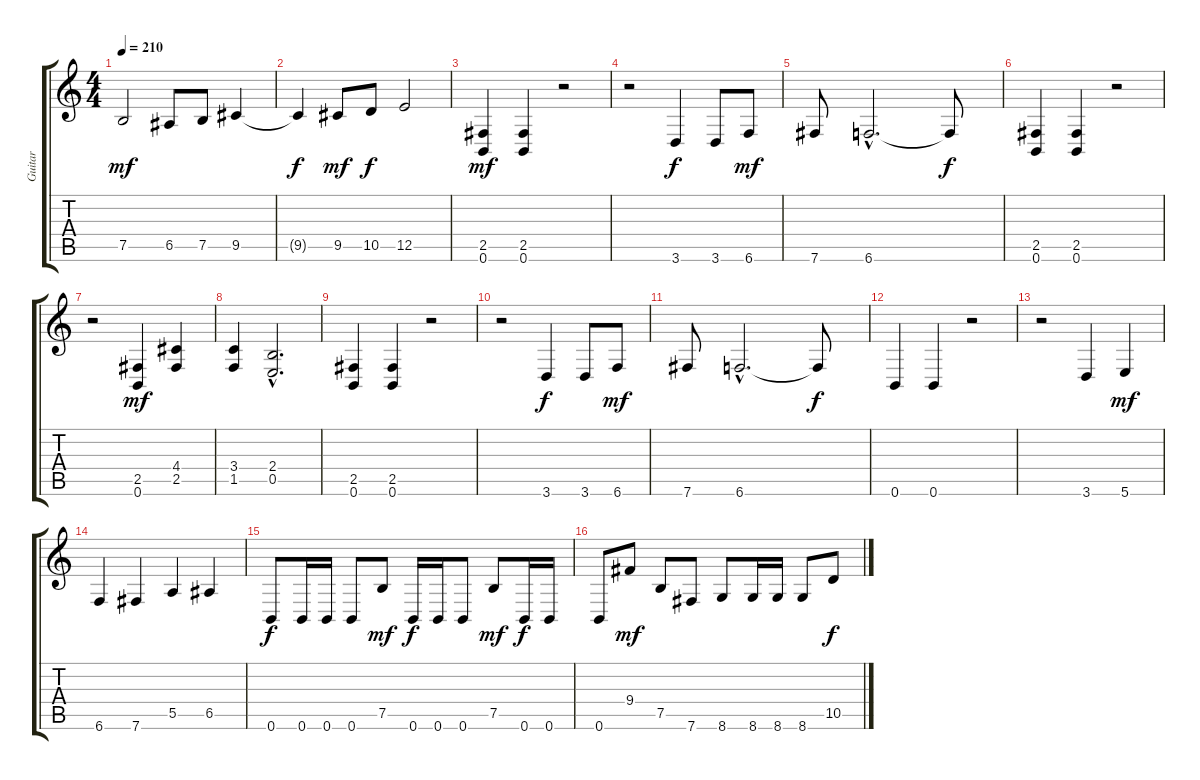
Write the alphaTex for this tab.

\track ("Guitar" "Guitar") {instrument overdrivenguitar}
\staff {score tabs}
\tuning (B3 Gb3 D3 A2 E2 B1) {hide}
\ts (4 4)
\tempo 210
\clef g2
\ks c
7.5.2{dy mf} 6.5.8 7.5.8 9.5.4 |
9.5{t}.4{dy f} 9.5.8{dy mf} 10.5.8{dy f} 12.5.2 |
(2.5 0.6).4{dy mf} (2.5 0.6).4 r.2 |
r.2 3.6.4{dy f} 3.6.8 6.6.8{dy mf} |
7.6.8 6.6{hac}.2{d} 6.6{t}.8{dy f} |
(2.5 0.6).4 (2.5 0.6).4 r.2 |
r.2 (2.5 0.6).4{dy mf} (4.4 2.5).4 |
(3.4 1.5).4 (2.4{hac} 0.5{hac}).2{d} |
(2.5 0.6).4 (2.5 0.6).4 r.2 |
r.2 3.6.4{dy f} 3.6.8 6.6.8{dy mf} |
7.6.8 6.6{hac}.2{d} 6.6{t}.8{dy f} |
0.6.4 0.6.4 r.2 |
r.2 3.6.4 5.6.4{dy mf} |
6.6.4 7.6.4 5.5.4 6.5.4 |
0.6.8{dy f} 0.6.16 0.6.16 0.6.8 7.5.8{dy mf} 0.6.16{dy f} 0.6.16 0.6.8 7.5.8{dy mf} 0.6.16{dy f} 0.6.16 |
0.6.8 9.4.8{dy mf} 7.5.8 7.6.8 8.6.8 8.6.16 8.6.16 8.6.8 10.5.8{dy f}
